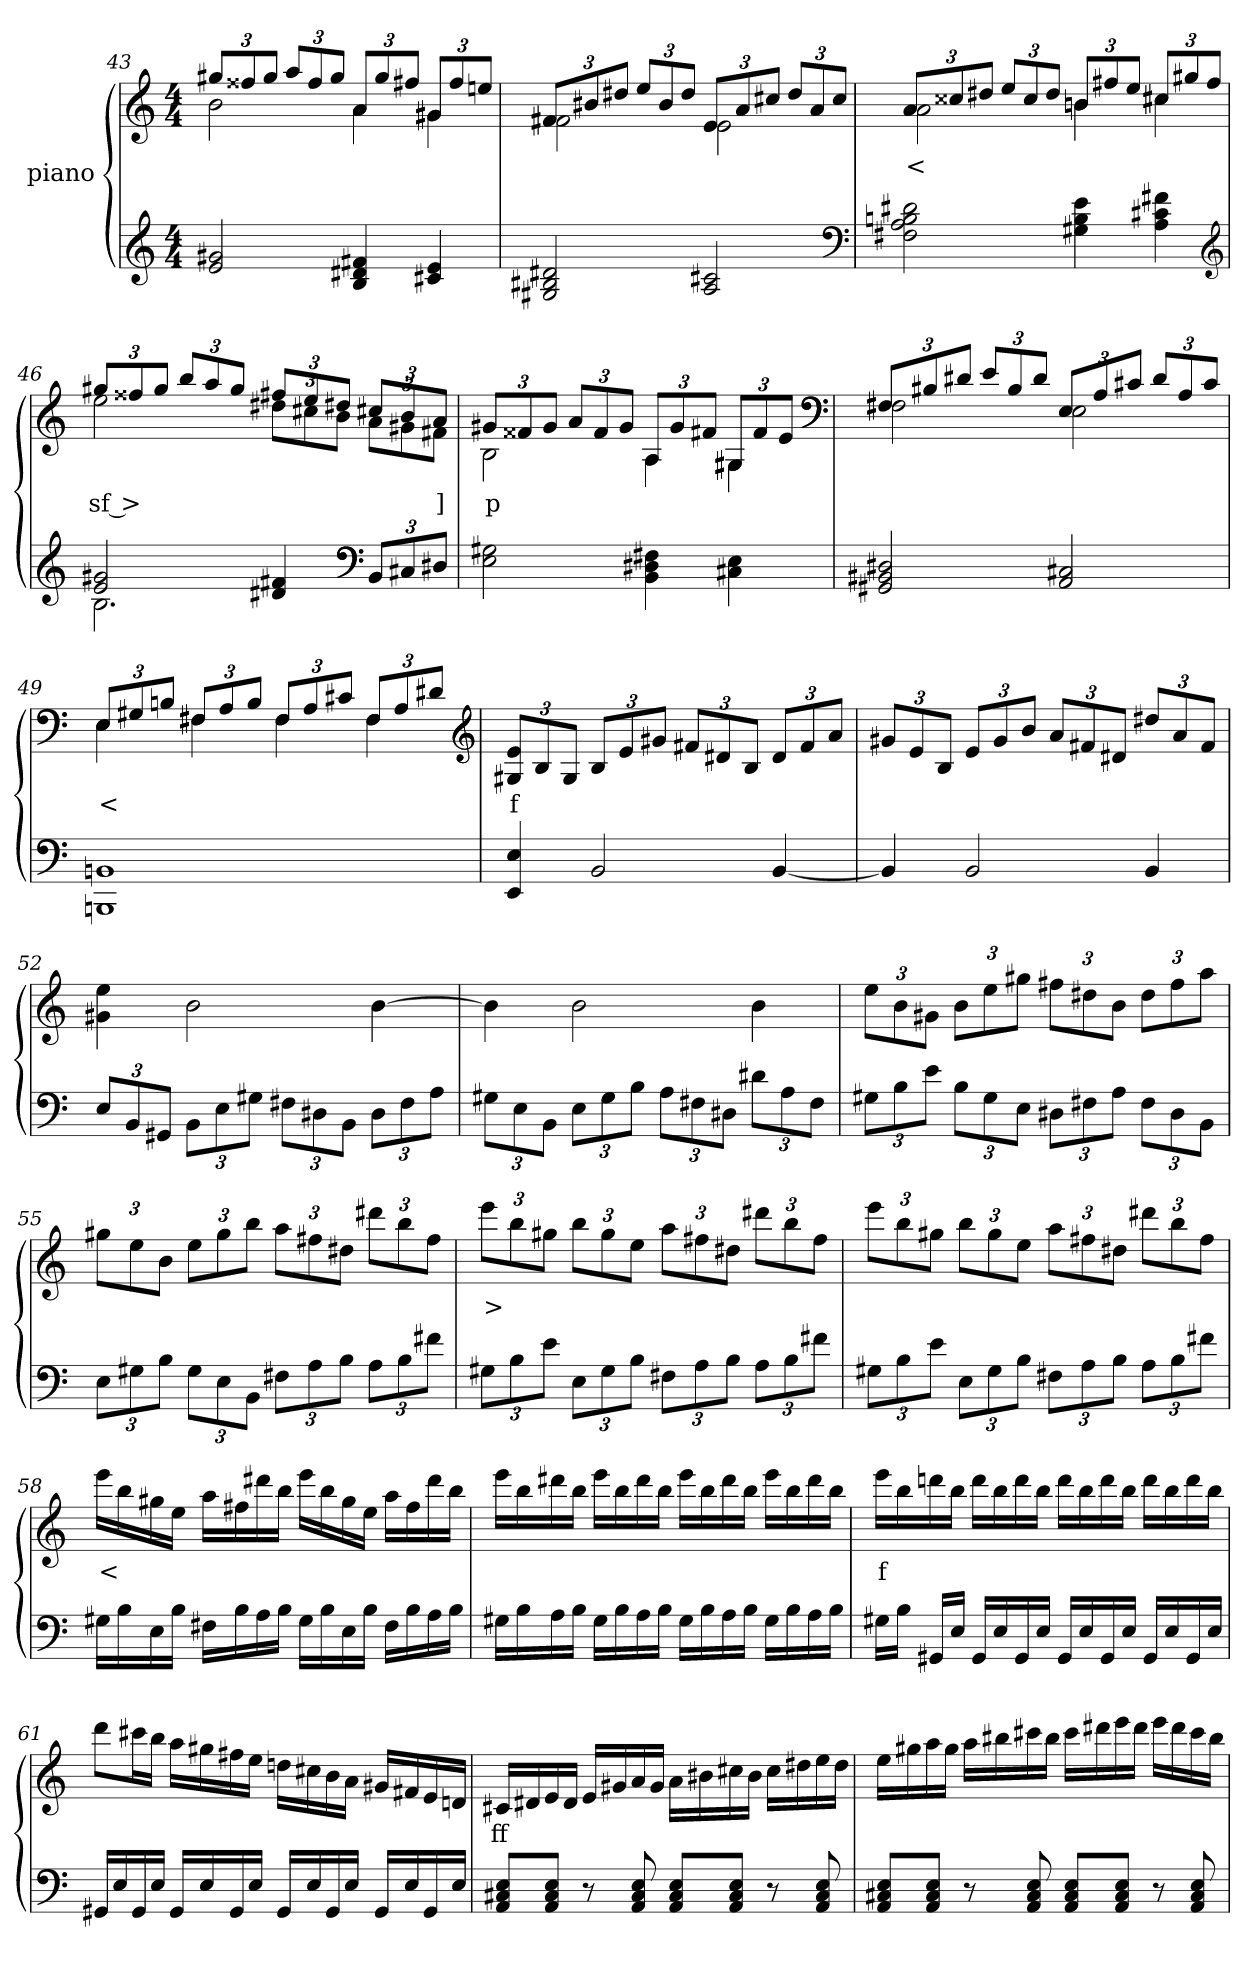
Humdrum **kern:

**kern	**kern	**text
*part2	*part1	*part1
*staff2	*staff1	*staff1
*	*I"piano	*
*clefG2	*clefG2	*
*k[]	*k[]	*
*C:	*C:	*
*M4/4	*M4/4	*
=43	=43	=43
*	*^	*
2e 2g#X	12gg#XL	2b	.
.	12ff##X	.	.
.	12gg#J	.	.
.	12aaL	.	.
.	12ff##	.	.
.	12gg#J	.	.
4B 4d#X 4f#X	12aL	4a	.
.	12gg#	.	.
.	12ff#XJ	.	.
4c#X 4e	12g#L	4g#	.
.	12ff#	.	.
.	12eenJ	.	.
=44	=44	=44	=44
2G#X 2B#X 2d#X	12f#XL	2f#	.
.	12b#X	.	.
.	12dd#XJ	.	.
.	12eeL	.	.
.	12b#	.	.
.	12dd#J	.	.
2A 2c#X	12eL	2e	.
.	12a	.	.
.	12cc#XJ	.	.
.	12dd#L	.	.
.	12a	.	.
.	12cc#J	.	.
*clefF4	*	*	*
=45	=45	=45	=45
2F#X 2A 2Bn 2d#X	12aL	2a	<
.	12cc##X	.	.
.	12dd#XJ	.	.
.	12eeL	.	.
.	12cc##	.	.
.	12dd#J	.	.
4G#X 4B 4e	12bnL	4bn	.
.	12ff#X	.	.
.	12eeJ	.	.
4A 4c#X 4f#	12cc#XL	4cc#	.
.	12gg#X	.	.
.	12ff#J	.	.
*clefG2	*	*	*
=46	=46	=46	=46
*^	*	*	*
2e 2g#X	2.B	12gg#XL	2ee	sf >
.	.	12ff##X	.	.
.	.	12gg#J	.	.
.	.	12bbL	.	.
.	.	12aa	.	.
.	.	12gg#J	.	.
4d#X 4f#X	.	12ff#XL	12dd#L	.
.	.	12ee	12cc#	.
.	.	12dd#XJ	12bJ	.
*clefF4	*	*	*	*
12BBL	4ryy	12cc#XL	12aL	.
12C#X	.	12b	12g#	.
12D#J	.	12aJ	12f#J	]
*v	*v	*	*	*
=47	=47	=47	=47
2E 2G#X	12g#XL	2B	p
.	12f##X	.	.
.	12g#J	.	.
.	12aL	.	.
.	12f##	.	.
.	12g#J	.	.
4BB 4D#X 4F#X	12AL	4A	.
.	12g#	.	.
.	12f#XJ	.	.
4C#X 4E	12G#L	4G#	.
.	12f#	.	.
.	12eJ	.	.
*	*clefF4	*	*
=48	=48	=48	=48
2GG#X 2BB#X 2D#X	12F#XL	2F#	.
.	12B#X	.	.
.	12d#XJ	.	.
.	12eL	.	.
.	12B#	.	.
.	12d#J	.	.
2AA 2C#X	12EL	2E	.
.	12A	.	.
.	12c#XJ	.	.
.	12d#L	.	.
.	12A	.	.
.	12c#J	.	.
=49	=49	=49	=49
1BBBn 1BBn	12EL	4E	<
.	12G#X	.	.
.	12BnJ	.	.
.	12F#XL	4F#	.
.	12A	.	.
.	12BJ	.	.
.	12F#L	4F#	.
.	12A	.	.
.	12c#XJ	.	.
.	12F#L	4F#	.
.	12A	.	.
.	12d#XJ	.	.
*	*v	*v	*
*	*clefG2	*
=50	=50	=50
4EE 4E	12G#X 12eL	f
.	12B	.
.	12G#J	.
2BB	12BL	.
.	12e	.
.	12g#J	.
.	12f#XL	.
.	12d#X	.
.	12BJ	.
[4BB	12d#L	.
.	12f#	.
.	12aJ	.
=51	=51	=51
4BB]	12g#XL	.
.	12e	.
.	12BJ	.
2BB	12eL	.
.	12g#	.
.	12bJ	.
.	12aL	.
.	12f#X	.
.	12d#XJ	.
4BB	12dd#L	.
.	12a	.
.	12f#J	.
=52	=52	=52
12EL	4g#X 4ee	.
12BB	.	.
12GG#XJ	.	.
12BBL	2b	.
12E	.	.
12G#J	.	.
12F#XL	.	.
12D#X	.	.
12BBJ	.	.
12D#L	[4b	.
12F#	.	.
12AJ	.	.
=53	=53	=53
12G#XL	4b]	.
12E	.	.
12BBJ	.	.
12EL	2b	.
12G#	.	.
12BJ	.	.
12AL	.	.
12F#X	.	.
12D#XJ	.	.
12d#L	4b	.
12A	.	.
12F#J	.	.
=54	=54	=54
12G#XL	12eeL	.
12B	12b	.
12eJ	12g#XJ	.
12BL	12bL	.
12G#	12ee	.
12EJ	12gg#J	.
12D#XL	12ff#XL	.
12F#X	12dd#X	.
12AJ	12bJ	.
12F#L	12dd#L	.
12D#	12ff#	.
12BBJ	12aaJ	.
=55	=55	=55
12EL	12gg#XL	.
12G#X	12ee	.
12BJ	12bJ	.
12G#L	12eeL	.
12E	12gg#	.
12BBJ	12bbJ	.
12F#XL	12aaL	.
12A	12ff#X	.
12BJ	12dd#XJ	.
12AL	12ddd#L	.
12B	12bb	.
12f#J	12ff#J	.
=56	=56	=56
12G#XL	12eeeL	>
12B	12bb	.
12eJ	12gg#XJ	.
12EL	12bbL	.
12G#	12gg#	.
12BJ	12eeJ	.
12F#XL	12aaL	.
12A	12ff#X	.
12BJ	12dd#XJ	.
12AL	12ddd#L	.
12B	12bb	.
12f#J	12ff#J	.
=57	=57	=57
12G#XL	12eeeL	.
12B	12bb	.
12eJ	12gg#XJ	.
12EL	12bbL	.
12G#	12gg#	.
12BJ	12eeJ	.
12F#XL	12aaL	.
12A	12ff#X	.
12BJ	12dd#XJ	.
12AL	12ddd#L	.
12B	12bb	.
12f#J	12ff#J	.
=58	=58	=58
16G#XLL	16eeeLL	<
16B	16bb	.
16E	16gg#X	.
16BJJ	16eeJJ	.
16F#XLL	16aaLL	.
16B	16ff#X	.
16A	16ddd#X	.
16BJJ	16bbJJ	.
16G#LL	16eeeLL	.
16B	16bb	.
16E	16gg#	.
16BJJ	16eeJJ	.
16F#LL	16aaLL	.
16B	16ff#	.
16A	16ddd#	.
16BJJ	16bbJJ	.
=59	=59	=59
16G#XLL	16eeeLL	.
16B	16bb	.
16A	16ddd#X	.
16BJJ	16bbJJ	.
16G#LL	16eeeLL	.
16B	16bb	.
16A	16ddd#	.
16BJJ	16bbJJ	.
16G#LL	16eeeLL	.
16B	16bb	.
16A	16ddd#	.
16BJJ	16bbJJ	.
16G#LL	16eeeLL	.
16B	16bb	.
16A	16ddd#	.
16BJJ	16bbJJ	.
=60	=60	=60
16G#XLL	16eeeLL	f
16BJJ	16bb	.
16GG#LL	16dddn	.
16EJJ	16bbJJ	.
16GG#LL	16dddLL	.
16E	16bb	.
16GG#	16ddd	.
16EJJ	16bbJJ	.
16GG#LL	16dddLL	.
16E	16bb	.
16GG#	16ddd	.
16EJJ	16bbJJ	.
16GG#LL	16dddLL	.
16E	16bb	.
16GG#	16ddd	.
16EJJ	16bbJJ	.
=61	=61	=61
16GG#XLL	8dddL	.
16E	.	.
16GG#	16ccc#XL	.
16EJJ	16bbJJ	.
16GG#LL	16aaLL	.
16E	16gg#X	.
16GG#	16ff#X	.
16EJJ	16eeJJ	.
16GG#LL	16ddnLL	.
16E	16cc#	.
16GG#	16b	.
16EJJ	16aJJ	.
16GG#LL	16g#LL	.
16E	16f#	.
16GG#	16e	.
16EJJ	16dnJJ	.
=62	=62	=62
8AA 8C#X 8EL	16c#XLL	ff
.	16d#X	.
8AA 8C# 8EJ	16e	.
.	16d#JJ	.
8r	16eLL	.
.	16g#X	.
8AA 8C# 8E	16a	.
.	16g#JJ	.
8AA 8C# 8EL	16aLL	.
.	16b#X	.
8AA 8C# 8EJ	16cc#	.
.	16b#JJ	.
8r	16cc#LL	.
.	16dd#	.
8AA 8C# 8E	16ee	.
.	16dd#JJ	.
=63	=63	=63
8AA 8C#X 8EL	16eeLL	.
.	16gg#X	.
8AA 8C# 8EJ	16aa	.
.	16gg#JJ	.
8r	16aaLL	.
.	16bb#X	.
8AA 8C# 8E	16ccc#X	.
.	16bb#JJ	.
8AA 8C# 8EL	16ccc#LL	.
.	16ddd#X	.
8AA 8C# 8EJ	16eee	.
.	16ddd#JJ	.
8r	16eeeLL	.
.	16ddd#	.
8AA 8C# 8E	16ccc#	.
.	16bb#JJ	.
=	=	=
*-	*-	*-
